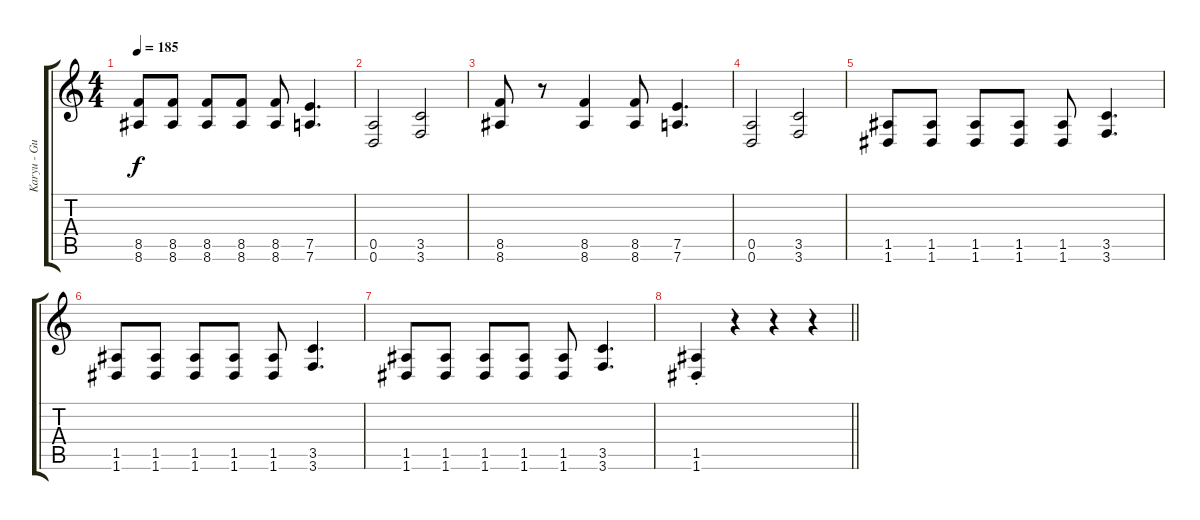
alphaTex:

\track ("Karyu - Guitar 1" "Karyu - Gu") {instrument distortionguitar}
\staff {score tabs}
\tuning (E4 B3 G3 D3 A2 D2) {hide}
\ts (4 4)
\tempo 185
\clef g2
\ks c
(8.5 8.6).8{dy f} (8.5 8.6).8 (8.5 8.6).8 (8.5 8.6).8 (8.5 8.6).8 (7.5 7.6).4{d} |
(0.5 0.6).2 (3.5 3.6).2 |
(8.5 8.6).8 r.8 (8.5 8.6).4 (8.5 8.6).8 (7.5 7.6).4{d} |
(0.5 0.6).2 (3.5 3.6).2 |
(1.5 1.6).8 (1.5 1.6).8 (1.5 1.6).8 (1.5 1.6).8 (1.5 1.6).8 (3.5 3.6).4{d} |
(1.5 1.6).8 (1.5 1.6).8 (1.5 1.6).8 (1.5 1.6).8 (1.5 1.6).8 (3.5 3.6).4{d} |
(1.5 1.6).8 (1.5 1.6).8 (1.5 1.6).8 (1.5 1.6).8 (1.5 1.6).8 (3.5 3.6).4{d} |
\barLineRight lightlight
(1.5{st} 1.6{st}).4 r.4 r.4 r.4
